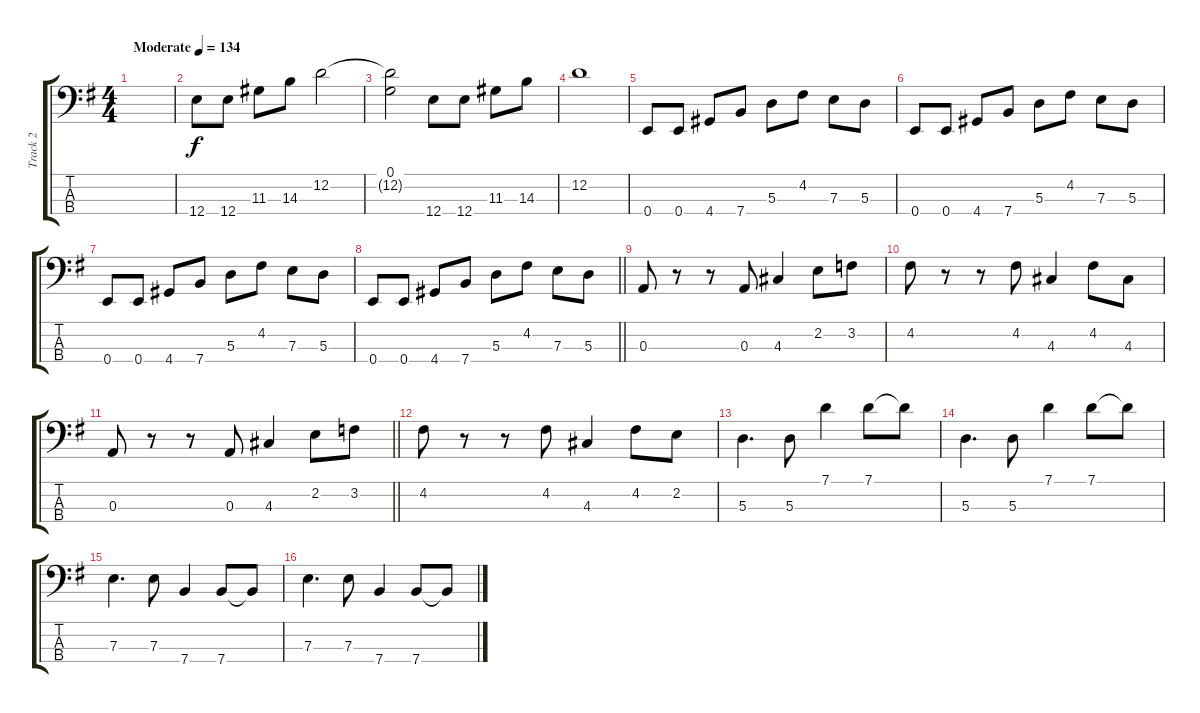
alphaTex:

\track ("Track 2" "Track 2") {instrument electricbassfinger}
\staff {score tabs}
\tuning (G2 D2 A1 E1) {hide}
\ts (4 4)
\tempo (134 "Moderate")
\clef f4
\ks g
|
12.4.8 12.4.8 11.3.8 14.3.8 12.2.2 |
(0.1 12.2{t}).2 12.4.8 12.4.8 11.3.8 14.3.8 |
12.2.1 |
0.4.8 0.4.8 4.4.8 7.4.8 5.3.8 4.2.8 7.3.8 5.3.8 |
0.4.8 0.4.8 4.4.8 7.4.8 5.3.8 4.2.8 7.3.8 5.3.8 |
0.4.8 0.4.8 4.4.8 7.4.8 5.3.8 4.2.8 7.3.8 5.3.8 |
\barLineRight lightlight
0.4.8 0.4.8 4.4.8 7.4.8 5.3.8 4.2.8 7.3.8 5.3.8 |
0.3.8 r.8 r.8 0.3.8 4.3.4 2.2.8 3.2.8 |
4.2.8 r.8 r.8 4.2.8 4.3.4 4.2.8 4.3.8 |
\barLineRight lightlight
0.3.8 r.8 r.8 0.3.8 4.3.4 2.2.8 3.2.8 |
4.2.8 r.8 r.8 4.2.8 4.3.4 4.2.8 2.2.8 |
5.3.4{d} 5.3.8 7.1.4 7.1.8 7.1{t}.8 |
5.3.4{d} 5.3.8 7.1.4 7.1.8 7.1{t}.8 |
7.3.4{d} 7.3.8 7.4.4 7.4.8 7.4{t}.8 |
7.3.4{d} 7.3.8 7.4.4 7.4.8 7.4{t}.8
